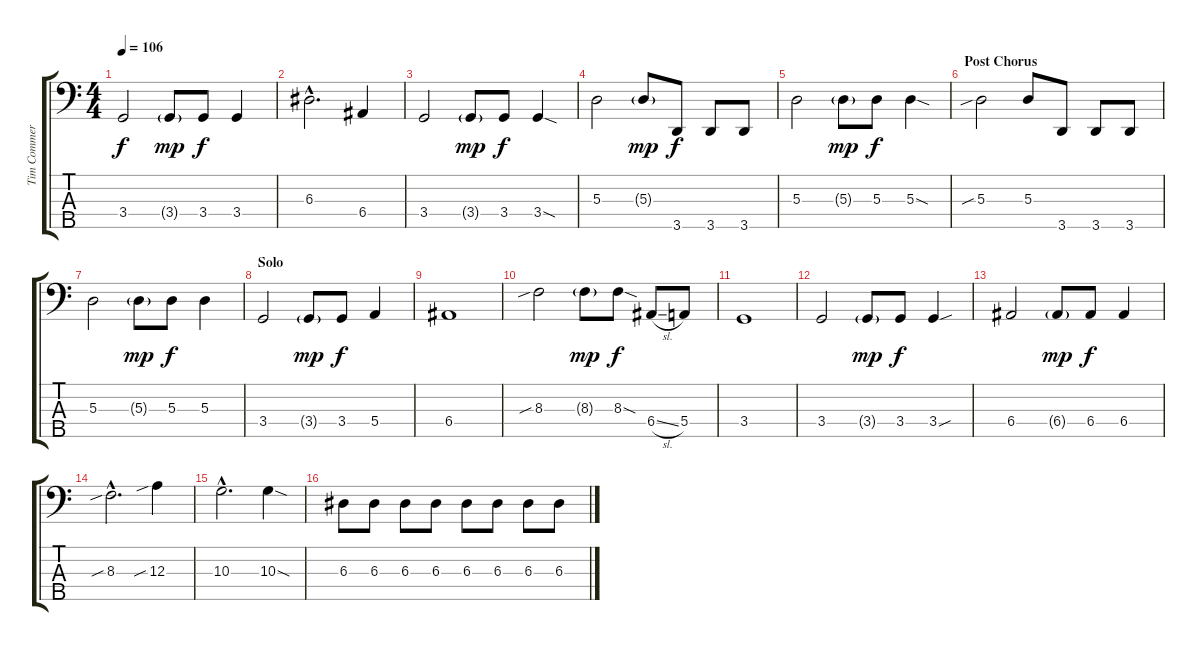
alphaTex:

\track ("Tim Commerford" "Tim Commer") {instrument electricbassfinger}
\staff {score tabs}
\tuning (G2 D2 A1 E1 B0) {hide}
\ts (4 4)
\tempo 106
\clef f4
\ks c
3.4.2{dy f} 3.4{g}.8{dy mp} 3.4.8{dy f} 3.4.4 |
6.3{hac}.2{d} 6.4.4 |
3.4.2 3.4{g}.8{dy mp} 3.4.8{dy f} 3.4{sod}.4 |
5.3.2 5.3{g}.8{dy mp} 3.5.8{dy f} 3.5.8 3.5.8 |
5.3.2 5.3{g}.8{dy mp} 5.3.8{dy f} 5.3{sod}.4 |
\section ("" "Post Chorus")
5.3{sib}.2 5.3.8 3.5.8 3.5.8 3.5.8 |
5.3.2 5.3{g}.8{dy mp} 5.3.8{dy f} 5.3.4 |
\section ("" "Solo")
3.4.2{volume 16 instrument fretlessbass} 3.4{g}.8{dy mp} 3.4.8{dy f} 5.4.4 |
6.4.1 |
8.3{sib}.2 8.3{g}.8{dy mp} 8.3{sod}.8{dy f} 6.4{sl}.8 5.4.8 |
3.4.1 |
3.4.2 3.4{g}.8{dy mp} 3.4.8{dy f} 3.4{sou}.4 |
6.4.2 6.4{g}.8{dy mp} 6.4.8{dy f} 6.4.4 |
8.3{sib hac}.2{d} 12.3{sib}.4 |
10.3{hac}.2{d} 10.3{sod}.4 |
6.3.8 6.3.8 6.3.8 6.3.8 6.3.8 6.3.8 6.3.8 6.3.8
